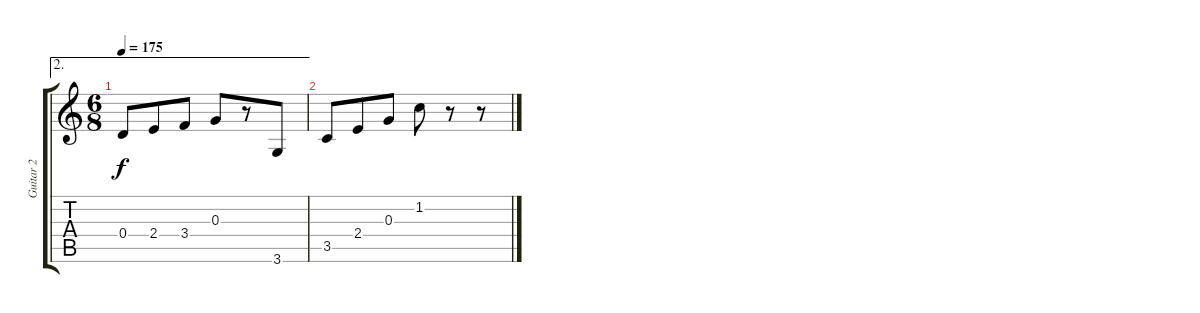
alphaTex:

\track ("Guitar 2" "Guitar 2") {instrument acousticguitarsteel}
\staff {score tabs}
\tuning (E4 B3 G3 D3 A2 E2) {hide}
\ae 2
\ts (6 8)
\tempo 175
\clef g2
\ks c
0.4.8{dy f} 2.4.8 3.4.8 0.3.8 r.8 3.6.8 |
3.5.8 2.4.8 0.3.8 1.2.8 r.8 r.8
